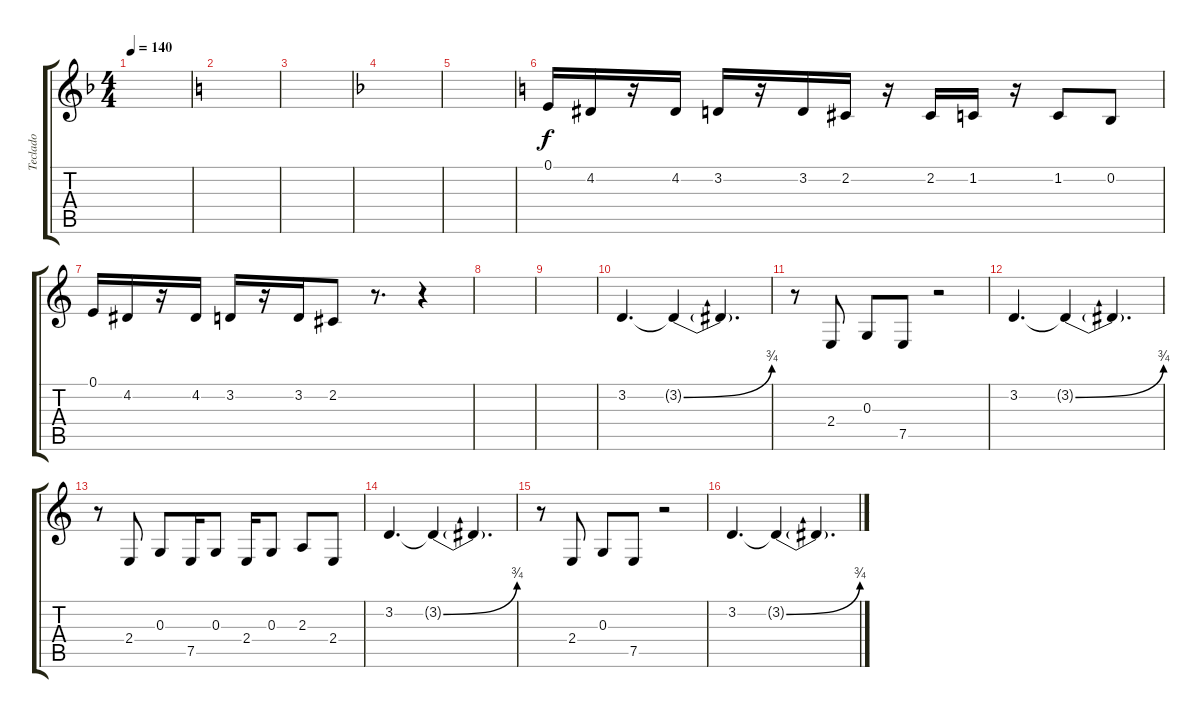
\track ("Teclado" "Teclado") {instrument altosax}
\staff {score tabs}
\tuning (E4 B3 G3 D3 A2 E2) {hide}
\ts (4 4)
\tempo 140
\clef g2
\ks f
|
\ks c
|
|
\ks f
|
|
\ks c
0.1.16 4.2.16 r.16 4.2.16 3.2.16 r.16 3.2.16 2.2.16 r.16 2.2.16 1.2.16 r.16 1.2.8 0.2.8 |
0.1.16 4.2.16 r.16 4.2.16 3.2.16 r.16 3.2.16 2.2.8 r.8{d} r.4 |
|
|
3.2.4{d} 3.2{be (bend 0 0 60 3) t}.4 3.2{t}.4{d} |
r.8 2.4.8 0.3.8 7.5.8 r.2 |
3.2.4{d} 3.2{be (bend 0 0 60 3) t}.4 3.2{t}.4{d} |
r.8 2.4.8 0.3.8 7.5.16 0.3.8 2.4.16 0.3.8 2.3.8 2.4.8 |
3.2.4{d} 3.2{be (bend 0 0 60 3) t}.4 3.2{t}.4{d} |
r.8 2.4.8 0.3.8 7.5.8 r.2 |
3.2.4{d} 3.2{be (bend 0 0 60 3) t}.4 3.2{t}.4{d}
